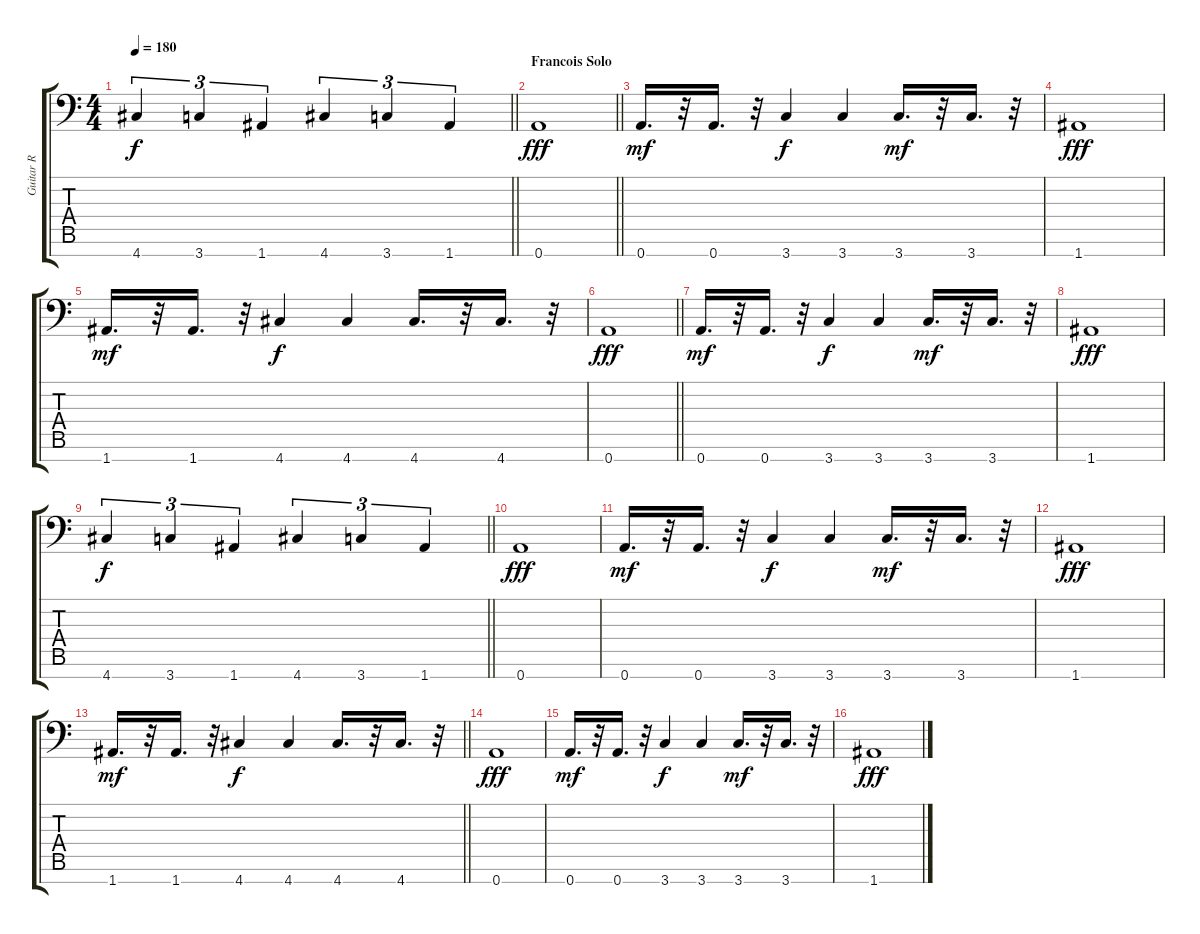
\track ("Guitar R" "Guitar R") {instrument overdrivenguitar}
\staff {score tabs}
\tuning (E4 B3 G3 D3 A2 E2 A1) {hide}
\ts (4 4)
\tempo 180
\clef f4
\barLineRight lightlight
\ks c
4.7.4{tu (3 2) dy f} 3.7.4{tu (3 2)} 1.7.4{tu (3 2)} 4.7.4{tu (3 2)} 3.7.4{tu (3 2)} 1.7.4{tu (3 2)} |
\section ("" "Francois Solo")
\barLineRight lightlight
0.7.1{dy fff} |
0.7.16{d dy mf} r.32 0.7.16{d} r.32 3.7.4{dy f} 3.7.4 3.7.16{d dy mf} r.32 3.7.16{d} r.32 |
1.7.1{dy fff} |
1.7.16{d dy mf} r.32 1.7.16{d} r.32 4.7.4{dy f} 4.7.4 4.7.16{d} r.32 4.7.16{d} r.32 |
\barLineRight lightlight
0.7.1{dy fff} |
0.7.16{d dy mf} r.32 0.7.16{d} r.32 3.7.4{dy f} 3.7.4 3.7.16{d dy mf} r.32 3.7.16{d} r.32 |
1.7.1{dy fff} |
\barLineRight lightlight
4.7.4{tu (3 2) dy f} 3.7.4{tu (3 2)} 1.7.4{tu (3 2)} 4.7.4{tu (3 2)} 3.7.4{tu (3 2)} 1.7.4{tu (3 2)} |
0.7.1{dy fff} |
0.7.16{d dy mf} r.32 0.7.16{d} r.32 3.7.4{dy f} 3.7.4 3.7.16{d dy mf} r.32 3.7.16{d} r.32 |
1.7.1{dy fff} |
\barLineRight lightlight
1.7.16{d dy mf} r.32 1.7.16{d} r.32 4.7.4{dy f} 4.7.4 4.7.16{d} r.32 4.7.16{d} r.32 |
0.7.1{dy fff} |
0.7.16{d dy mf} r.32 0.7.16{d} r.32 3.7.4{dy f} 3.7.4 3.7.16{d dy mf} r.32 3.7.16{d} r.32 |
1.7.1{dy fff}
